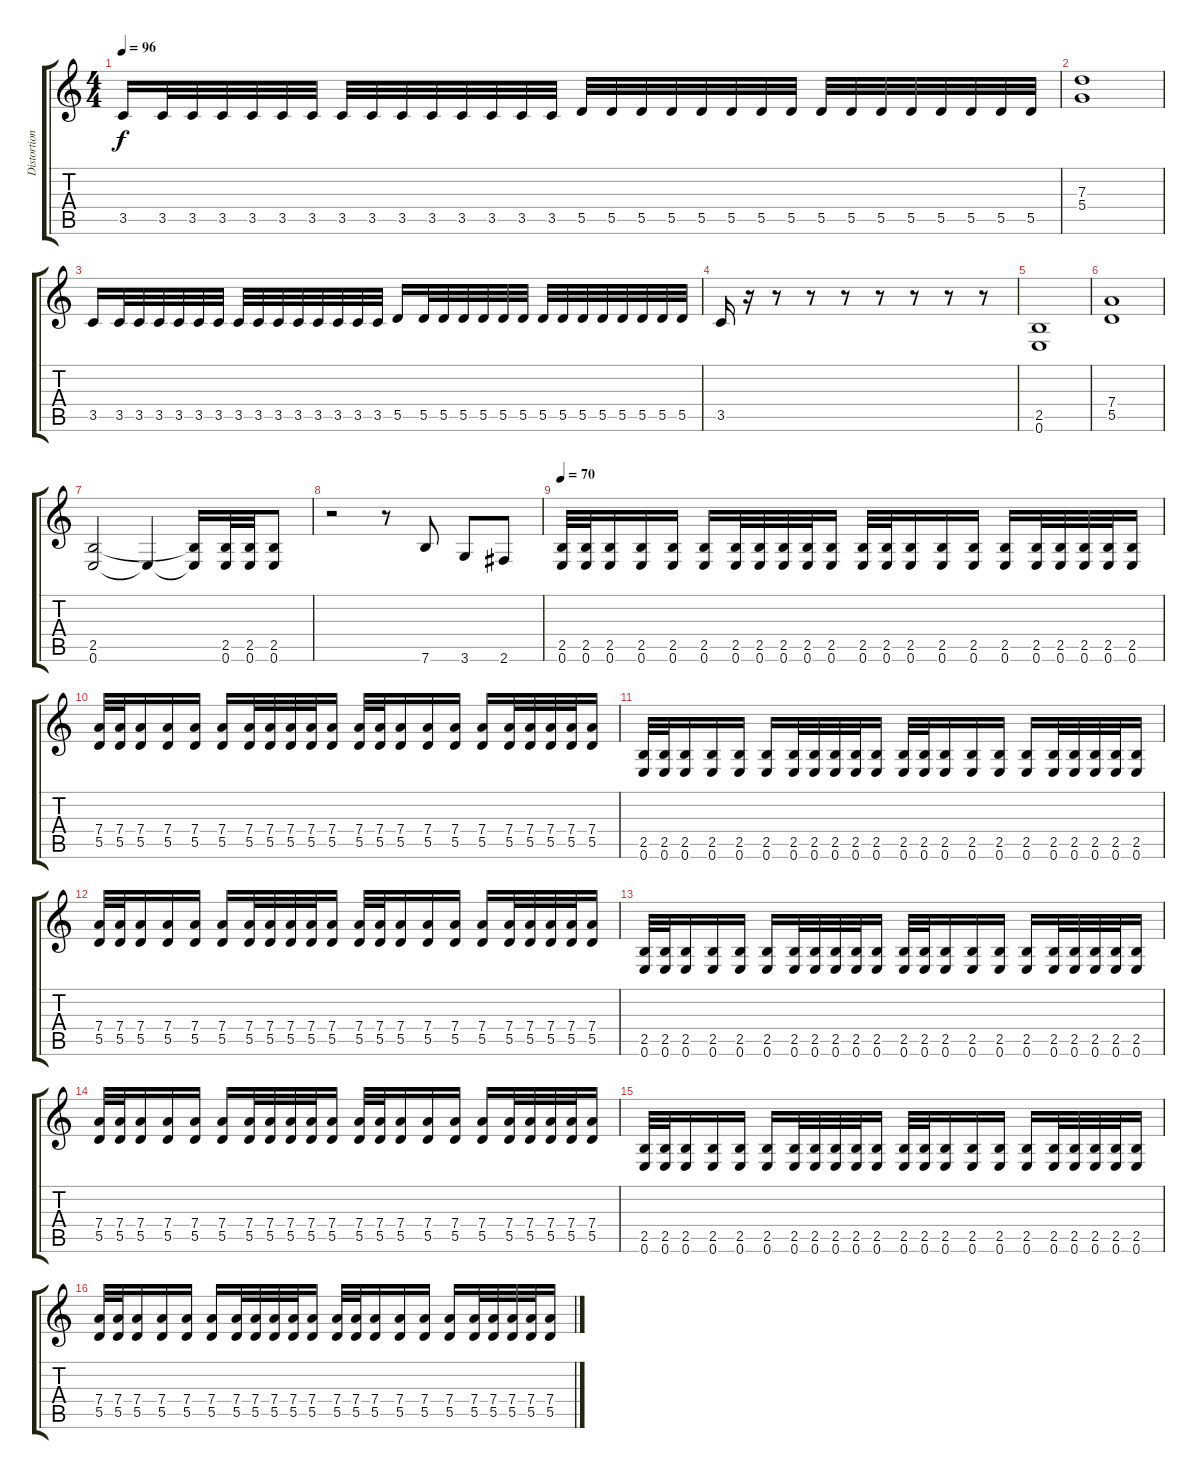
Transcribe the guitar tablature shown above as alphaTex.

\track ("Distortion" "Distortion") {instrument distortionguitar}
\staff {score tabs}
\tuning (E4 B3 G3 D3 A2 E2) {hide}
\ts (4 4)
\tempo 96
\clef g2
\ks c
3.5.16{dy f} 3.5.32 3.5.32 3.5.32 3.5.32 3.5.32 3.5.32 3.5.32 3.5.32 3.5.32 3.5.32 3.5.32 3.5.32 3.5.32 3.5.32 5.5.32 5.5.32 5.5.32 5.5.32 5.5.32 5.5.32 5.5.32 5.5.32 5.5.32 5.5.32 5.5.32 5.5.32 5.5.32 5.5.32 5.5.32 5.5.32 |
(7.3 5.4).1 |
3.5.16 3.5.32 3.5.32 3.5.32 3.5.32 3.5.32 3.5.32 3.5.32 3.5.32 3.5.32 3.5.32 3.5.32 3.5.32 3.5.32 3.5.32 5.5.16 5.5.32 5.5.32 5.5.32 5.5.32 5.5.32 5.5.32 5.5.32 5.5.32 5.5.32 5.5.32 5.5.32 5.5.32 5.5.32 5.5.32 |
3.5.16 r.16 r.8 r.8 r.8 r.8 r.8 r.8 r.8 |
(2.5 0.6).1 |
(7.4 5.5).1 |
(2.5 0.6).2 0.6{t}.4 (2.5{t} 0.6{t}).16 (2.5 0.6).32 (2.5 0.6).32 (2.5 0.6).8 |
r.2 r.8 7.6.8 3.6.8 2.6.8 |
\tempo 70
(2.5 0.6).32{balance 15} (2.5 0.6).32 (2.5 0.6).16 (2.5 0.6).16 (2.5 0.6).16 (2.5 0.6).16 (2.5 0.6).32 (2.5 0.6).32 (2.5 0.6).32 (2.5 0.6).32 (2.5 0.6).16 (2.5 0.6).32 (2.5 0.6).32 (2.5 0.6).16 (2.5 0.6).16 (2.5 0.6).16 (2.5 0.6).16 (2.5 0.6).32 (2.5 0.6).32 (2.5 0.6).32 (2.5 0.6).32 (2.5 0.6).16 |
(7.4 5.5).32 (7.4 5.5).32 (7.4 5.5).16 (7.4 5.5).16 (7.4 5.5).16 (7.4 5.5).16 (7.4 5.5).32 (7.4 5.5).32 (7.4 5.5).32 (7.4 5.5).32 (7.4 5.5).16 (7.4 5.5).32 (7.4 5.5).32 (7.4 5.5).16 (7.4 5.5).16 (7.4 5.5).16 (7.4 5.5).16 (7.4 5.5).32 (7.4 5.5).32 (7.4 5.5).32 (7.4 5.5).32 (7.4 5.5).16 |
(2.5 0.6).32 (2.5 0.6).32 (2.5 0.6).16 (2.5 0.6).16 (2.5 0.6).16 (2.5 0.6).16 (2.5 0.6).32 (2.5 0.6).32 (2.5 0.6).32 (2.5 0.6).32 (2.5 0.6).16 (2.5 0.6).32 (2.5 0.6).32 (2.5 0.6).16 (2.5 0.6).16 (2.5 0.6).16 (2.5 0.6).16 (2.5 0.6).32 (2.5 0.6).32 (2.5 0.6).32 (2.5 0.6).32 (2.5 0.6).16 |
(7.4 5.5).32 (7.4 5.5).32 (7.4 5.5).16 (7.4 5.5).16 (7.4 5.5).16 (7.4 5.5).16 (7.4 5.5).32 (7.4 5.5).32 (7.4 5.5).32 (7.4 5.5).32 (7.4 5.5).16 (7.4 5.5).32 (7.4 5.5).32 (7.4 5.5).16 (7.4 5.5).16 (7.4 5.5).16 (7.4 5.5).16 (7.4 5.5).32 (7.4 5.5).32 (7.4 5.5).32 (7.4 5.5).32 (7.4 5.5).16 |
(2.5 0.6).32 (2.5 0.6).32 (2.5 0.6).16 (2.5 0.6).16 (2.5 0.6).16 (2.5 0.6).16 (2.5 0.6).32 (2.5 0.6).32 (2.5 0.6).32 (2.5 0.6).32 (2.5 0.6).16 (2.5 0.6).32 (2.5 0.6).32 (2.5 0.6).16 (2.5 0.6).16 (2.5 0.6).16 (2.5 0.6).16 (2.5 0.6).32 (2.5 0.6).32 (2.5 0.6).32 (2.5 0.6).32 (2.5 0.6).16 |
(7.4 5.5).32 (7.4 5.5).32 (7.4 5.5).16 (7.4 5.5).16 (7.4 5.5).16 (7.4 5.5).16 (7.4 5.5).32 (7.4 5.5).32 (7.4 5.5).32 (7.4 5.5).32 (7.4 5.5).16 (7.4 5.5).32 (7.4 5.5).32 (7.4 5.5).16 (7.4 5.5).16 (7.4 5.5).16 (7.4 5.5).16 (7.4 5.5).32 (7.4 5.5).32 (7.4 5.5).32 (7.4 5.5).32 (7.4 5.5).16 |
(2.5 0.6).32 (2.5 0.6).32 (2.5 0.6).16 (2.5 0.6).16 (2.5 0.6).16 (2.5 0.6).16 (2.5 0.6).32 (2.5 0.6).32 (2.5 0.6).32 (2.5 0.6).32 (2.5 0.6).16 (2.5 0.6).32 (2.5 0.6).32 (2.5 0.6).16 (2.5 0.6).16 (2.5 0.6).16 (2.5 0.6).16 (2.5 0.6).32 (2.5 0.6).32 (2.5 0.6).32 (2.5 0.6).32 (2.5 0.6).16 |
(7.4 5.5).32 (7.4 5.5).32 (7.4 5.5).16 (7.4 5.5).16 (7.4 5.5).16 (7.4 5.5).16 (7.4 5.5).32 (7.4 5.5).32 (7.4 5.5).32 (7.4 5.5).32 (7.4 5.5).16 (7.4 5.5).32 (7.4 5.5).32 (7.4 5.5).16 (7.4 5.5).16 (7.4 5.5).16 (7.4 5.5).16 (7.4 5.5).32 (7.4 5.5).32 (7.4 5.5).32 (7.4 5.5).32 (7.4 5.5).16
